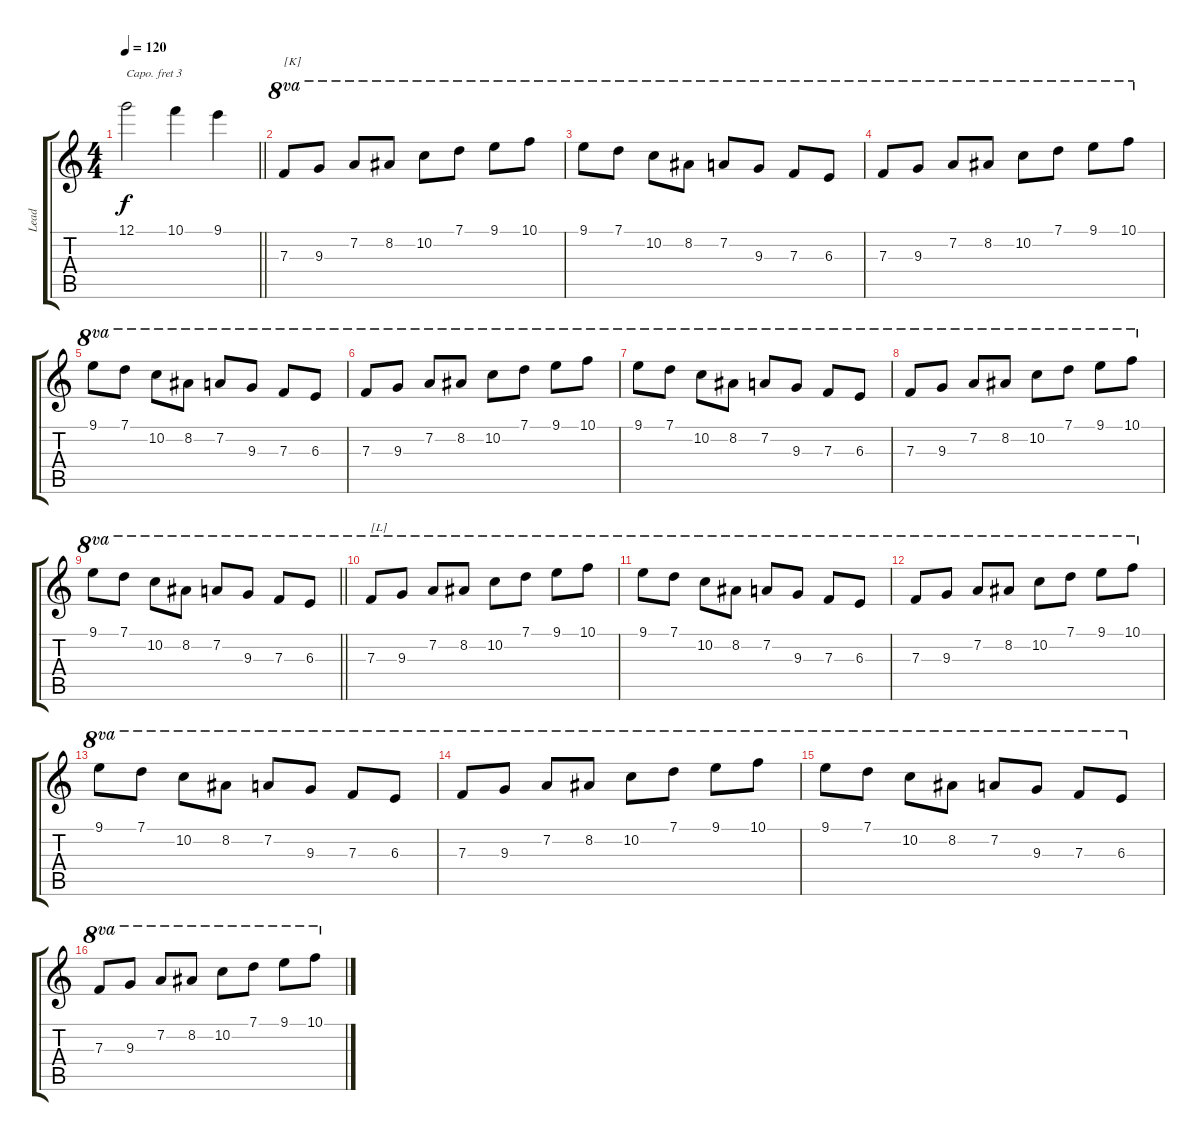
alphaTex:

\track ("Lead" "Lead") {instrument acousticguitarsteel}
\staff {score tabs}
\capo 3
\tuning (E4 B3 G3 D3 A2 E2) {hide}
\ts (4 4)
\tempo 120
\clef g2
\barLineRight lightlight
\ks c
12.1{t}.2{dy f} 10.1.4 9.1.4 |
7.3.8{ot 8va txt "[K]"} 9.3.8{ot 8va} 7.2.8{ot 8va} 8.2.8{ot 8va} 10.2.8{ot 8va} 7.1.8{ot 8va} 9.1.8{ot 8va} 10.1.8{ot 8va} |
9.1.8{ot 8va} 7.1.8{ot 8va} 10.2.8{ot 8va} 8.2.8{ot 8va} 7.2.8{ot 8va} 9.3.8{ot 8va} 7.3.8{ot 8va} 6.3.8{ot 8va} |
7.3.8{ot 8va} 9.3.8{ot 8va} 7.2.8{ot 8va} 8.2.8{ot 8va} 10.2.8{ot 8va} 7.1.8{ot 8va} 9.1.8{ot 8va} 10.1.8{ot 8va} |
9.1.8{ot 8va} 7.1.8{ot 8va} 10.2.8{ot 8va} 8.2.8{ot 8va} 7.2.8{ot 8va} 9.3.8{ot 8va} 7.3.8{ot 8va} 6.3.8{ot 8va} |
7.3.8{ot 8va} 9.3.8{ot 8va} 7.2.8{ot 8va} 8.2.8{ot 8va} 10.2.8{ot 8va} 7.1.8{ot 8va} 9.1.8{ot 8va} 10.1.8{ot 8va} |
9.1.8{ot 8va} 7.1.8{ot 8va} 10.2.8{ot 8va} 8.2.8{ot 8va} 7.2.8{ot 8va} 9.3.8{ot 8va} 7.3.8{ot 8va} 6.3.8{ot 8va} |
7.3.8{ot 8va} 9.3.8{ot 8va} 7.2.8{ot 8va} 8.2.8{ot 8va} 10.2.8{ot 8va} 7.1.8{ot 8va} 9.1.8{ot 8va} 10.1.8{ot 8va} |
\barLineRight lightlight
9.1.8{ot 8va} 7.1.8{ot 8va} 10.2.8{ot 8va} 8.2.8{ot 8va} 7.2.8{ot 8va} 9.3.8{ot 8va} 7.3.8{ot 8va} 6.3.8{ot 8va} |
7.3.8{ot 8va txt "[L]"} 9.3.8{ot 8va} 7.2.8{ot 8va} 8.2.8{ot 8va} 10.2.8{ot 8va} 7.1.8{ot 8va} 9.1.8{ot 8va} 10.1.8{ot 8va} |
9.1.8{ot 8va} 7.1.8{ot 8va} 10.2.8{ot 8va} 8.2.8{ot 8va} 7.2.8{ot 8va} 9.3.8{ot 8va} 7.3.8{ot 8va} 6.3.8{ot 8va} |
7.3.8{ot 8va} 9.3.8{ot 8va} 7.2.8{ot 8va} 8.2.8{ot 8va} 10.2.8{ot 8va} 7.1.8{ot 8va} 9.1.8{ot 8va} 10.1.8{ot 8va} |
9.1.8{ot 8va} 7.1.8{ot 8va} 10.2.8{ot 8va} 8.2.8{ot 8va} 7.2.8{ot 8va} 9.3.8{ot 8va} 7.3.8{ot 8va} 6.3.8{ot 8va} |
7.3.8{ot 8va} 9.3.8{ot 8va} 7.2.8{ot 8va} 8.2.8{ot 8va} 10.2.8{ot 8va} 7.1.8{ot 8va} 9.1.8{ot 8va} 10.1.8{ot 8va} |
9.1.8{ot 8va} 7.1.8{ot 8va} 10.2.8{ot 8va} 8.2.8{ot 8va} 7.2.8{ot 8va} 9.3.8{ot 8va} 7.3.8{ot 8va} 6.3.8{ot 8va} |
7.3.8{ot 8va} 9.3.8{ot 8va} 7.2.8{ot 8va} 8.2.8{ot 8va} 10.2.8{ot 8va} 7.1.8{ot 8va} 9.1.8{ot 8va} 10.1.8{ot 8va}
